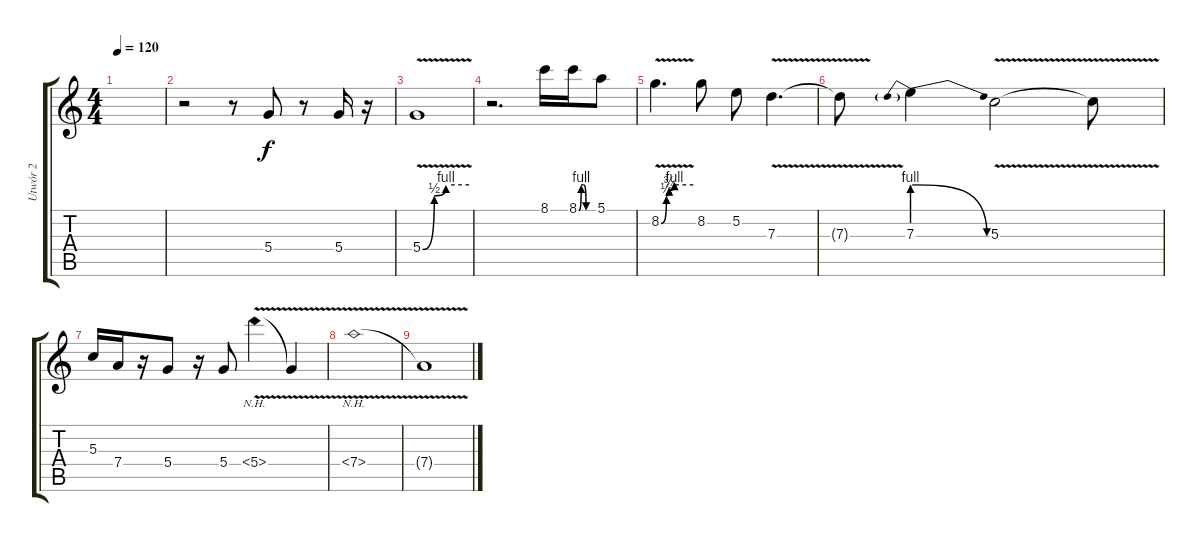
\track ("Utwór 2" "Utwór 2") {instrument distortionguitar}
\staff {score tabs}
\tuning (E4 B3 G3 D3 A2 E2) {hide}
\ts (4 4)
\tempo 120
\clef g2
\ks c
|
r.2 r.8 5.4.8 r.8 5.4.16 r.16 |
5.4{be (custom 0 0 15 2 30 4 60 4) v}.1 |
r.2{d} 8.1.16 8.1{be (custom 0 0 10 4 20 4 30 0 60 0)}.16 5.1.8 |
8.2{be (custom 0 0 10 2 15 3 25 4 60 4) v}.4{d} 8.2.8 5.2.8 7.3{v}.4{d} |
7.3{t}.8 7.3{be (prebendrelease 0 4 60 0)}.4 5.3{v}.2 5.3{t}.8 |
5.3.16 7.4.16 r.16 5.4.8 r.16 5.4.8 5.4{nh v}.4 5.4{t}.4 |
7.4{nh v}.1 |
7.4{t}.1
